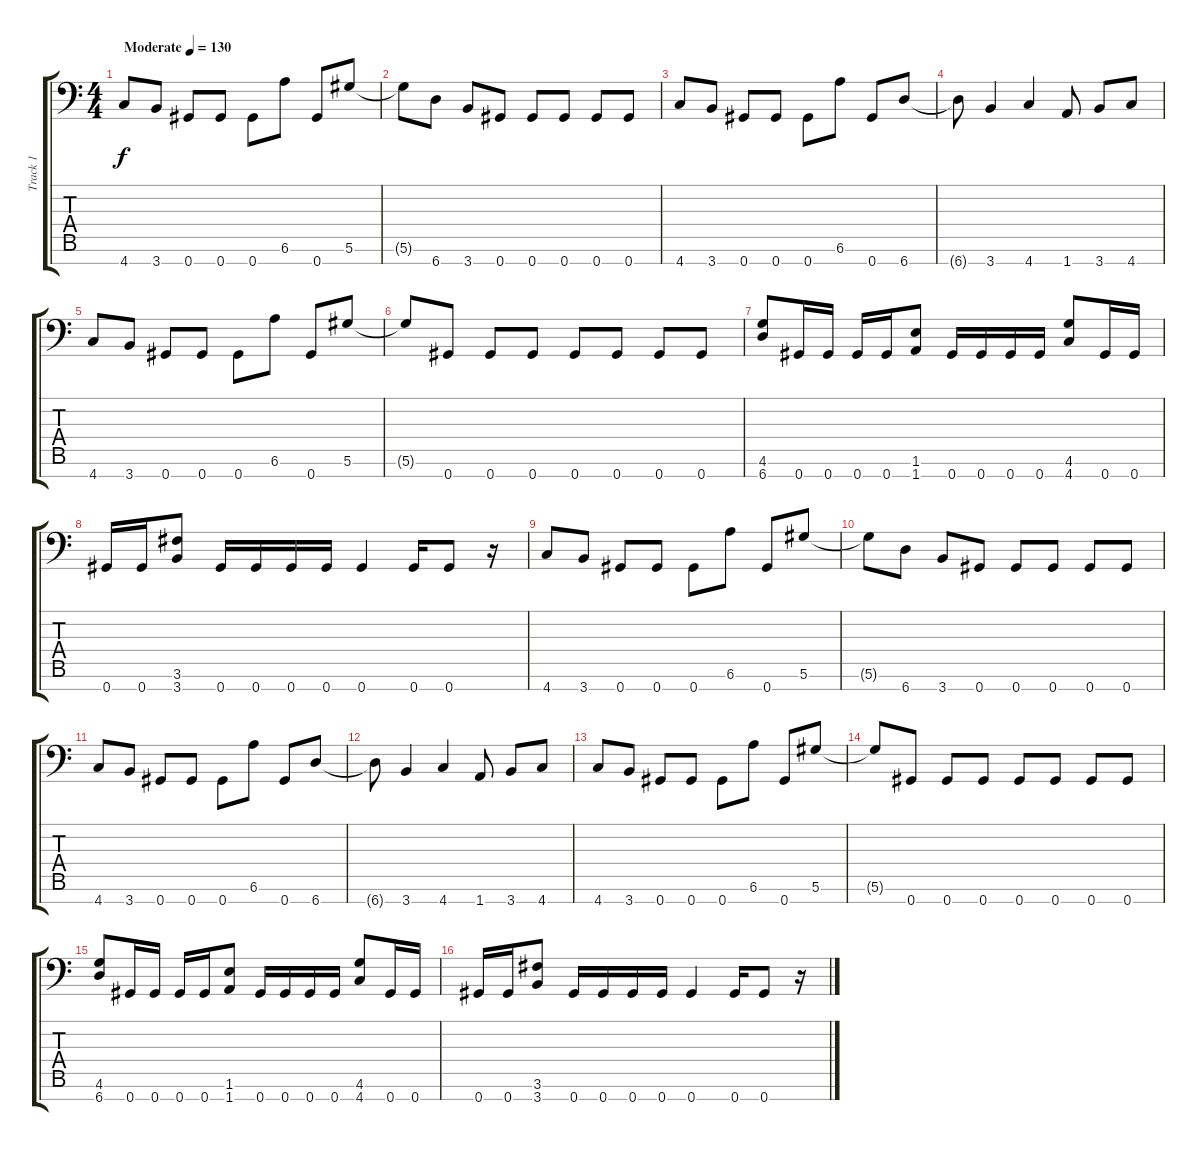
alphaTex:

\track ("Track 1" "Track 1") {instrument overdrivenguitar}
\staff {score tabs}
\tuning (Eb4 Bb3 Gb3 Db3 Ab2 Eb2 Ab1) {hide}
\ts (4 4)
\tempo (130 "Moderate")
\clef f4
\ks c
4.7.8{dy f instrument overdrivenguitar} 3.7.8 0.7.8 0.7.8 0.7.8 6.6.8 0.7.8 5.6.8 |
5.6{t}.8 6.7.8 3.7.8 0.7.8 0.7.8 0.7.8 0.7.8 0.7.8 |
4.7.8 3.7.8 0.7.8 0.7.8 0.7.8 6.6.8 0.7.8 6.7.8 |
6.7{t}.8 3.7.4 4.7.4 1.7.8 3.7.8 4.7.8 |
4.7.8 3.7.8 0.7.8 0.7.8 0.7.8 6.6.8 0.7.8 5.6.8 |
5.6{t}.8 0.7.8 0.7.8 0.7.8 0.7.8 0.7.8 0.7.8 0.7.8 |
(4.6 6.7).8 0.7.16 0.7.16 0.7.16 0.7.16 (1.6 1.7).8 0.7.16 0.7.16 0.7.16 0.7.16 (4.6 4.7).8 0.7.16 0.7.16 |
0.7.16 0.7.16 (3.6 3.7).8 0.7.16 0.7.16 0.7.16 0.7.16 0.7.4 0.7.16 0.7.8 r.16 |
4.7.8 3.7.8 0.7.8 0.7.8 0.7.8 6.6.8 0.7.8 5.6.8 |
5.6{t}.8 6.7.8 3.7.8 0.7.8 0.7.8 0.7.8 0.7.8 0.7.8 |
4.7.8 3.7.8 0.7.8 0.7.8 0.7.8 6.6.8 0.7.8 6.7.8 |
6.7{t}.8 3.7.4 4.7.4 1.7.8 3.7.8 4.7.8 |
4.7.8 3.7.8 0.7.8 0.7.8 0.7.8 6.6.8 0.7.8 5.6.8 |
5.6{t}.8 0.7.8 0.7.8 0.7.8 0.7.8 0.7.8 0.7.8 0.7.8 |
(4.6 6.7).8 0.7.16 0.7.16 0.7.16 0.7.16 (1.6 1.7).8 0.7.16 0.7.16 0.7.16 0.7.16 (4.6 4.7).8 0.7.16 0.7.16 |
0.7.16 0.7.16 (3.6 3.7).8 0.7.16 0.7.16 0.7.16 0.7.16 0.7.4 0.7.16 0.7.8 r.16
